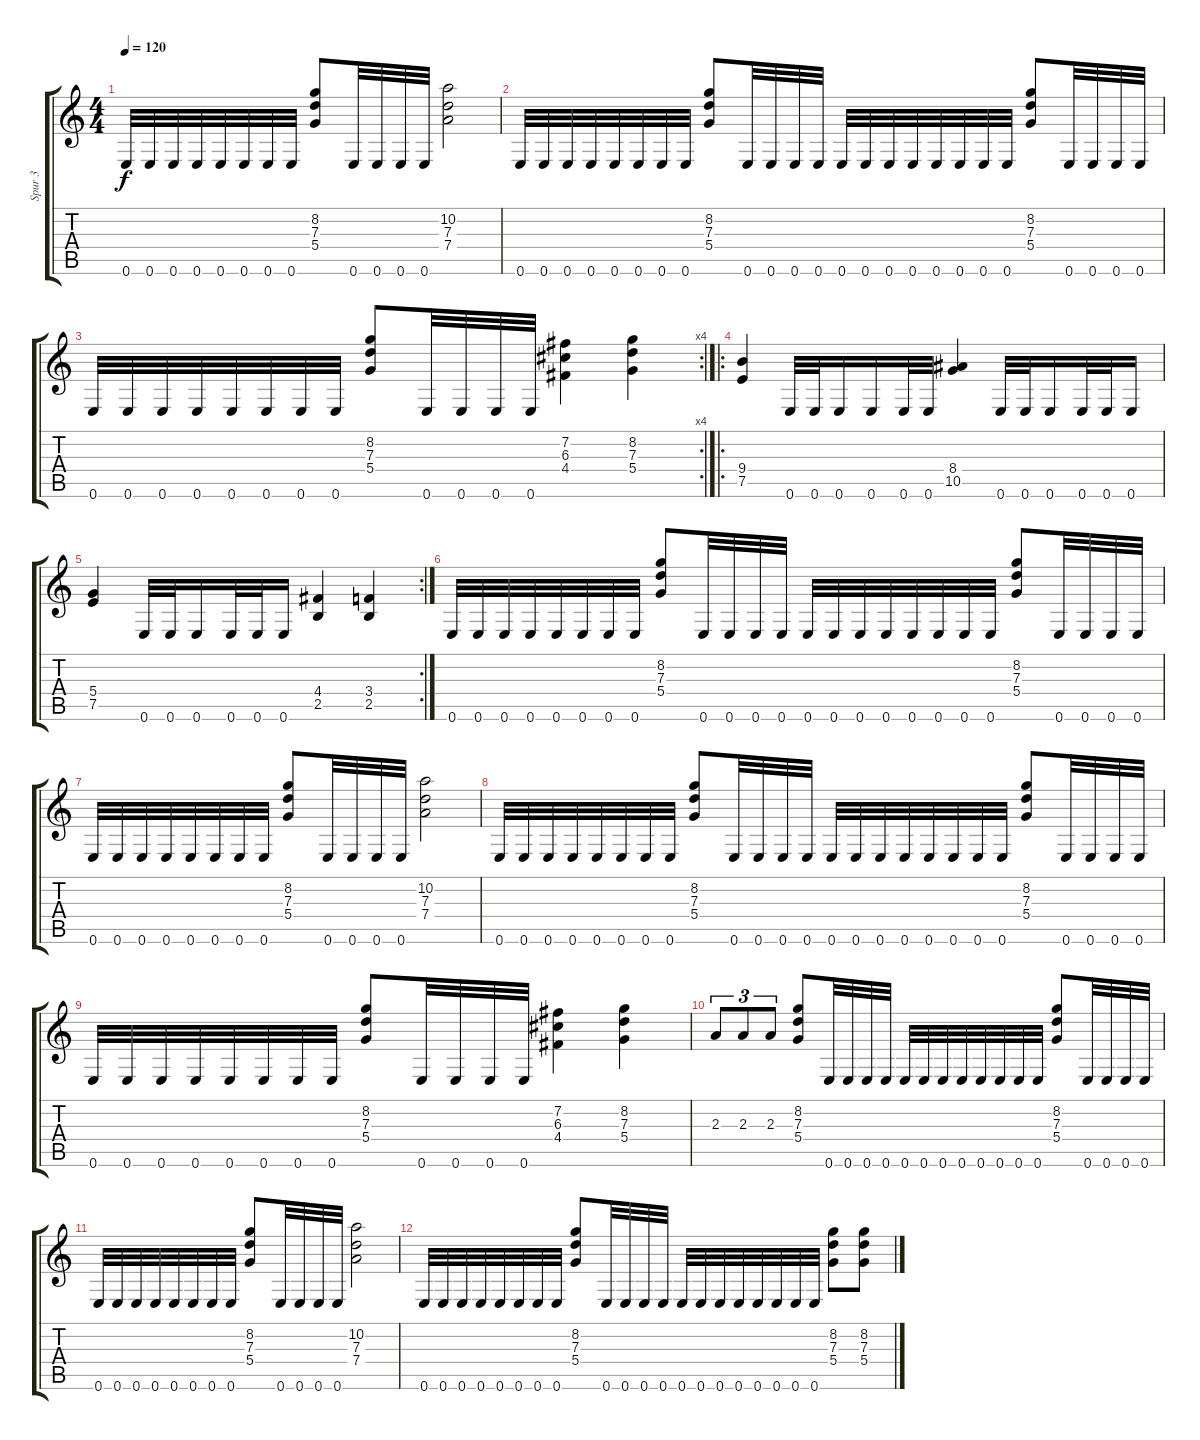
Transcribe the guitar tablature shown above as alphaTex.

\track ("Spur 3" "Spur 3") {instrument distortionguitar}
\staff {score tabs}
\tuning (E4 B3 G3 D3 A2 E2) {hide}
\ts (4 4)
\tempo 120
\clef g2
\ks c
0.6.32{dy f} 0.6.32 0.6.32 0.6.32 0.6.32 0.6.32 0.6.32 0.6.32 (8.2 7.3 5.4).8 0.6.32 0.6.32 0.6.32 0.6.32 (10.2 7.3 7.4).2 |
0.6.32 0.6.32 0.6.32 0.6.32 0.6.32 0.6.32 0.6.32 0.6.32 (8.2 7.3 5.4).8 0.6.32 0.6.32 0.6.32 0.6.32 0.6.32 0.6.32 0.6.32 0.6.32 0.6.32 0.6.32 0.6.32 0.6.32 (8.2 7.3 5.4).8 0.6.32 0.6.32 0.6.32 0.6.32 |
\rc 4
0.6.32 0.6.32 0.6.32 0.6.32 0.6.32 0.6.32 0.6.32 0.6.32 (8.2 7.3 5.4).8 0.6.32 0.6.32 0.6.32 0.6.32 (7.2 6.3 4.4).4 (8.2 7.3 5.4).4 |
\ro
(9.4 7.5).4 0.6.32 0.6.32 0.6.16 0.6.16 0.6.32 0.6.32 (8.4 10.5).4 0.6.32 0.6.32 0.6.16 0.6.32 0.6.32 0.6.16 |
\rc 2
(5.4 7.5).4 0.6.32 0.6.32 0.6.16 0.6.32 0.6.32 0.6.16 (4.4 2.5).4 (3.4 2.5).4 |
0.6.32 0.6.32 0.6.32 0.6.32 0.6.32 0.6.32 0.6.32 0.6.32 (8.2 7.3 5.4).8 0.6.32 0.6.32 0.6.32 0.6.32 0.6.32 0.6.32 0.6.32 0.6.32 0.6.32 0.6.32 0.6.32 0.6.32 (8.2 7.3 5.4).8 0.6.32 0.6.32 0.6.32 0.6.32 |
0.6.32 0.6.32 0.6.32 0.6.32 0.6.32 0.6.32 0.6.32 0.6.32 (8.2 7.3 5.4).8 0.6.32 0.6.32 0.6.32 0.6.32 (10.2 7.3 7.4).2 |
0.6.32 0.6.32 0.6.32 0.6.32 0.6.32 0.6.32 0.6.32 0.6.32 (8.2 7.3 5.4).8 0.6.32 0.6.32 0.6.32 0.6.32 0.6.32 0.6.32 0.6.32 0.6.32 0.6.32 0.6.32 0.6.32 0.6.32 (8.2 7.3 5.4).8 0.6.32 0.6.32 0.6.32 0.6.32 |
0.6.32 0.6.32 0.6.32 0.6.32 0.6.32 0.6.32 0.6.32 0.6.32 (8.2 7.3 5.4).8 0.6.32 0.6.32 0.6.32 0.6.32 (7.2 6.3 4.4).4 (8.2 7.3 5.4).4 |
2.3.8{tu (3 2)} 2.3.8{tu (3 2)} 2.3.8{tu (3 2)} (8.2 7.3 5.4).8 0.6.32 0.6.32 0.6.32 0.6.32 0.6.32 0.6.32 0.6.32 0.6.32 0.6.32 0.6.32 0.6.32 0.6.32 (8.2 7.3 5.4).8 0.6.32 0.6.32 0.6.32 0.6.32 |
0.6.32 0.6.32 0.6.32 0.6.32 0.6.32 0.6.32 0.6.32 0.6.32 (8.2 7.3 5.4).8 0.6.32 0.6.32 0.6.32 0.6.32 (10.2 7.3 7.4).2 |
0.6.32 0.6.32 0.6.32 0.6.32 0.6.32 0.6.32 0.6.32 0.6.32 (8.2 7.3 5.4).8 0.6.32 0.6.32 0.6.32 0.6.32 0.6.32 0.6.32 0.6.32 0.6.32 0.6.32 0.6.32 0.6.32 0.6.32 (8.2 7.3 5.4).8 (8.2 7.3 5.4).8
